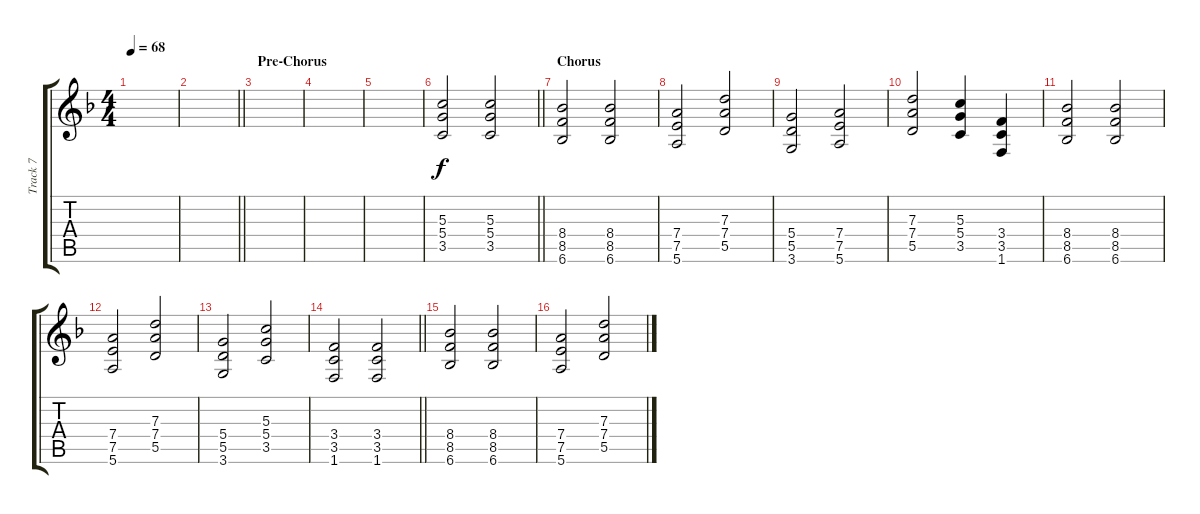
\track ("Track 7" "Track 7") {instrument distortionguitar}
\staff {score tabs}
\tuning (E4 B3 G3 D3 A2 E2) {hide}
\ts (4 4)
\tempo 68
\clef g2
\ks f
|
\barLineRight lightlight
|
\section ("" "Pre-Chorus")
|
|
|
\barLineRight lightlight
(5.3 5.4 3.5).2 (5.3 5.4 3.5).2 |
\section ("" "Chorus")
(8.4 8.5 6.6).2 (8.4 8.5 6.6).2 |
(7.4 7.5 5.6).2 (7.3 7.4 5.5).2 |
(5.4 5.5 3.6).2 (7.4 7.5 5.6).2 |
(7.3 7.4 5.5).2 (5.3 5.4 3.5).4 (3.4 3.5 1.6).4 |
(8.4 8.5 6.6).2 (8.4 8.5 6.6).2 |
(7.4 7.5 5.6).2 (7.3 7.4 5.5).2 |
(5.4 5.5 3.6).2 (5.3 5.4 3.5).2 |
\barLineRight lightlight
(3.4 3.5 1.6).2 (3.4 3.5 1.6).2 |
\section ("" " ")
(8.4 8.5 6.6).2 (8.4 8.5 6.6).2 |
(7.4 7.5 5.6).2 (7.3 7.4 5.5).2
